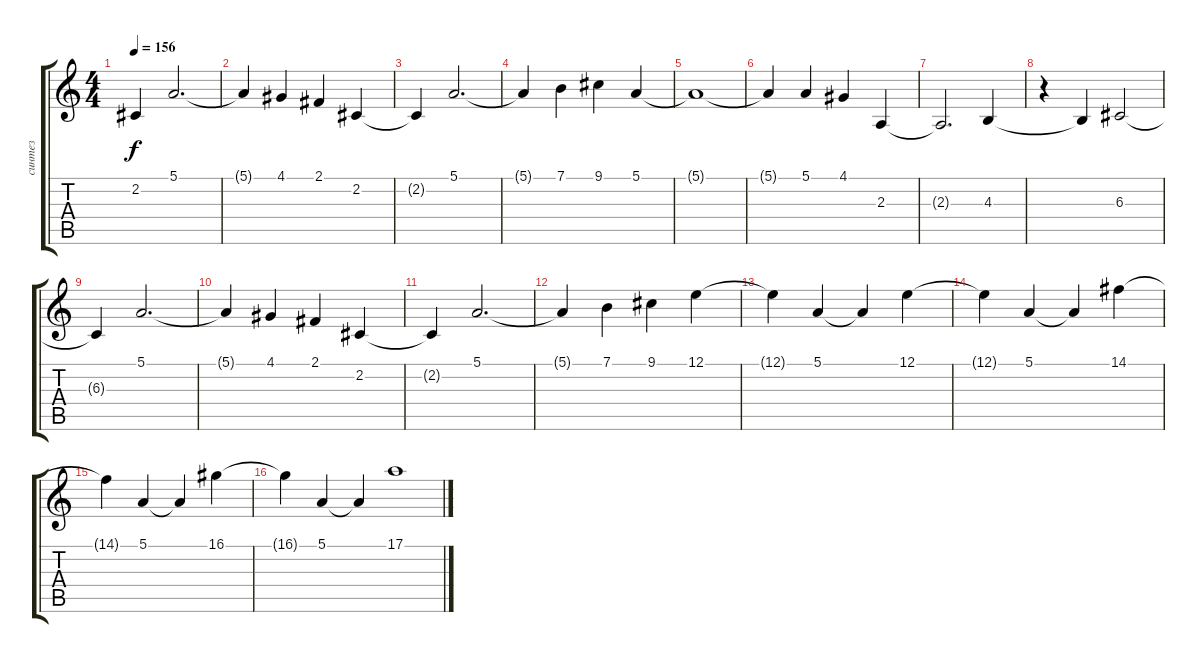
\track ("синтез" "синтез") {instrument synthbrass1}
\staff {score tabs}
\tuning (E4 B3 G3 D3 A2 D2) {hide}
\ts (4 4)
\tempo 156
\clef g2
\ks c
2.2{t}.4{dy f} 5.1.2{d} |
5.1{t}.4 4.1.4 2.1.4 2.2.4 |
2.2{t}.4 5.1.2{d} |
5.1{t}.4 7.1.4 9.1.4 5.1.4 |
5.1{t}.1 |
5.1{t}.4 5.1.4 4.1.4 2.3.4 |
2.3{t}.2{d} 4.3.4 |
r.4 4.3{t}.4 6.3.2 |
6.3{t}.4 5.1.2{d} |
5.1{t}.4 4.1.4 2.1.4 2.2.4 |
2.2{t}.4 5.1.2{d} |
5.1{t}.4 7.1.4 9.1.4 12.1.4 |
12.1{t}.4 5.1.4 5.1{t}.4 12.1.4 |
12.1{t}.4 5.1.4 5.1{t}.4 14.1.4 |
14.1{t}.4 5.1.4 5.1{t}.4 16.1.4 |
16.1{t}.4 5.1.4 5.1{t}.4 17.1.1
